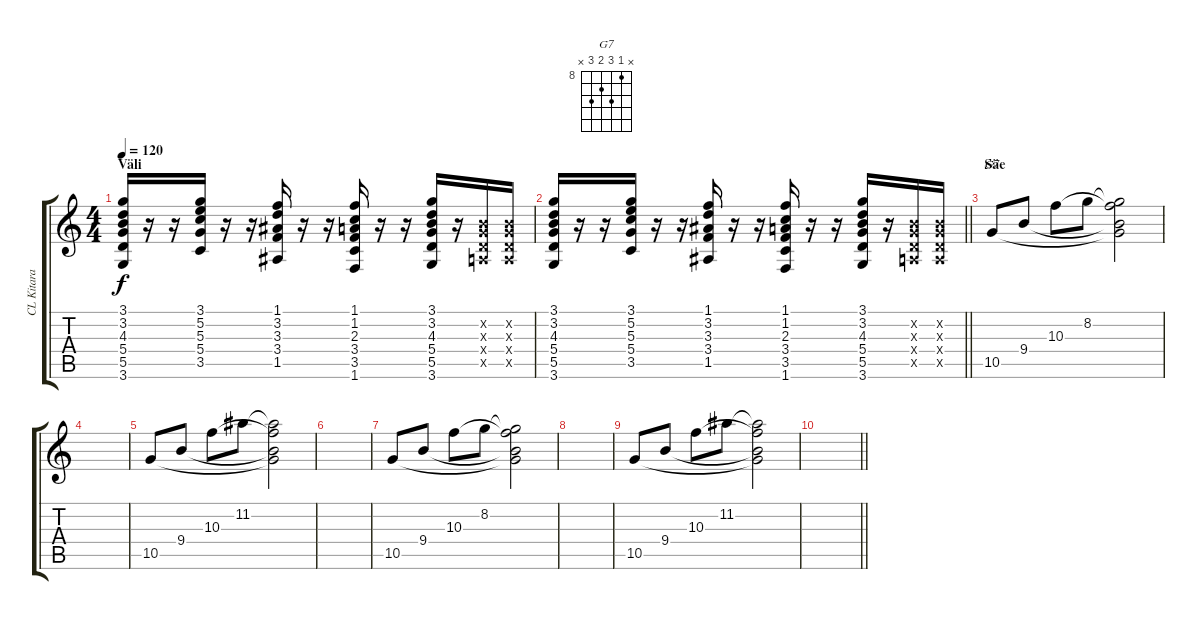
\track ("CL Kitara" "CL Kitara") {instrument electricguitarclean}
\staff {score tabs}
\tuning (E4 B3 G3 D3 A2 E2) {hide}
\chord ("G7" x 8 10 9 10 x) {firstfret 8}
\ts (4 4)
\section ("" "Väli")
\tempo 120
\clef g2
\ks c
(3.1 3.2 4.3 5.4 5.5 3.6).16{dy f} r.16 r.16 (3.1 5.2 5.3 5.4 3.5).16 r.16 r.16 (1.1 3.2 3.3 3.4 1.5).16 r.16 r.16 (1.1 1.2 2.3 3.4 3.5 1.6).16 r.16 r.16 (3.1 3.2 4.3 5.4 5.5 3.6).16 r.16 (0.2{x} 0.3{x} 0.4{x} 0.5{x}).16 (0.2{x} 0.3{x} 0.4{x} 0.5{x}).16 |
\barLineRight lightlight
(3.1 3.2 4.3 5.4 5.5 3.6).16 r.16 r.16 (3.1 5.2 5.3 5.4 3.5).16 r.16 r.16 (1.1 3.2 3.3 3.4 1.5).16 r.16 r.16 (1.1 1.2 2.3 3.4 3.5 1.6).16 r.16 r.16 (3.1 3.2 4.3 5.4 5.5 3.6).16 r.16 (0.2{x} 0.3{x} 0.4{x} 0.5{x}).16 (0.2{x} 0.3{x} 0.4{x} 0.5{x}).16 |
\section ("" "Säe")
10.5.8{ch "G7"} 9.4.8 10.3.8 8.2.8 (8.2{t} 10.3{t} 9.4{t} 10.5{t}).2 |
|
10.5.8 9.4.8 10.3.8 11.2.8 (11.2{t} 10.3{t} 9.4{t} 10.5{t}).2 |
|
10.5.8 9.4.8 10.3.8 8.2.8 (8.2{t} 10.3{t} 9.4{t} 10.5{t}).2 |
|
10.5.8 9.4.8 10.3.8 11.2.8 (11.2{t} 10.3{t} 9.4{t} 10.5{t}).2 |
\barLineRight lightlight
